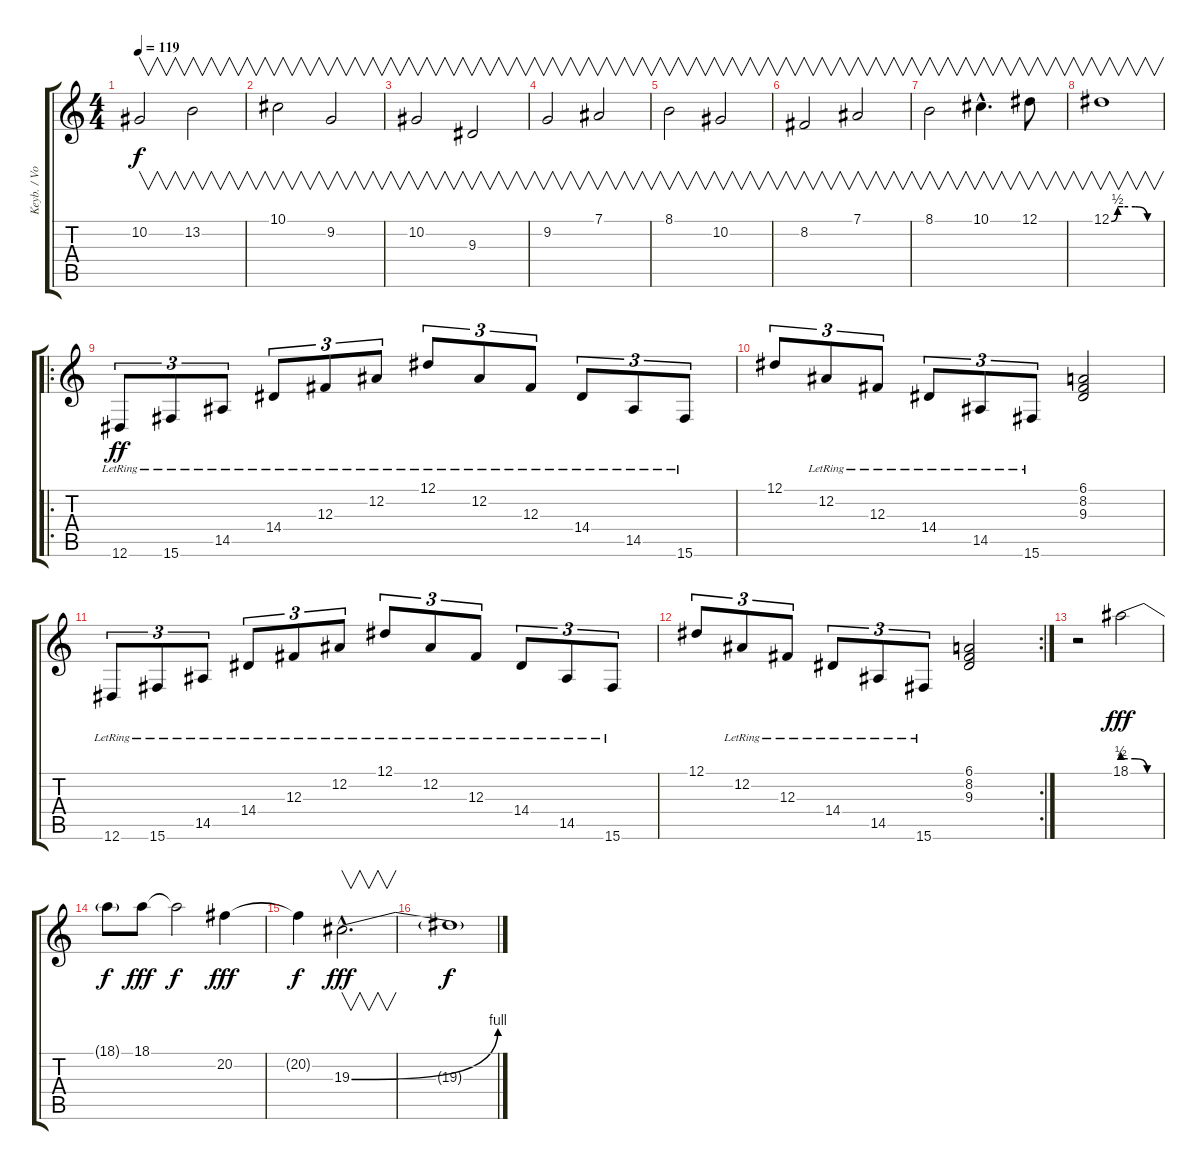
\track ("Keyb. / Voice" "Keyb. / Vo") {instrument lead2sawtooth}
\staff {score tabs}
\tuning (Eb4 Bb3 Gb3 Db3 Ab2 Eb2) {hide}
\ts (4 4)
\tempo 119
\clef g2
\ks c
10.2.2{v dy f} 13.2.2{v} |
10.1.2{v} 9.2.2{v} |
10.2.2{v} 9.3.2{v} |
9.2.2{v} 7.1.2{v} |
8.1.2{v} 10.2.2{v} |
8.2.2{v} 7.1.2{v} |
8.1.2{v} 10.1{hac}.4{v d} 12.1.8{v} |
12.1{be (custom 0 0 8 2 15 2 30 2 45 0 60 0)}.1{v} |
\ro
12.6{lr}.8{tu (3 2) dy ff instrument harpsichord} 15.6{lr}.8{tu (3 2)} 14.5{lr}.8{tu (3 2)} 14.4{lr}.8{tu (3 2)} 12.3{lr}.8{tu (3 2)} 12.2{lr}.8{tu (3 2)} 12.1{lr}.8{tu (3 2)} 12.2{lr}.8{tu (3 2)} 12.3{lr}.8{tu (3 2)} 14.4{lr}.8{tu (3 2)} 14.5{lr}.8{tu (3 2)} 15.6{lr}.8{tu (3 2)} |
12.1.8{tu (3 2) instrument harpsichord} 12.2{lr}.8{tu (3 2)} 12.3{lr}.8{tu (3 2)} 14.4{lr}.8{tu (3 2)} 14.5{lr}.8{tu (3 2)} 15.6{lr}.8{tu (3 2)} (6.1 8.2 9.3).2 |
12.6{lr}.8{tu (3 2) instrument harpsichord} 15.6{lr}.8{tu (3 2)} 14.5{lr}.8{tu (3 2)} 14.4{lr}.8{tu (3 2)} 12.3{lr}.8{tu (3 2)} 12.2{lr}.8{tu (3 2)} 12.1{lr}.8{tu (3 2)} 12.2{lr}.8{tu (3 2)} 12.3{lr}.8{tu (3 2)} 14.4{lr}.8{tu (3 2)} 14.5{lr}.8{tu (3 2)} 15.6{lr}.8{tu (3 2)} |
\rc 2
12.1.8{tu (3 2) instrument harpsichord} 12.2{lr}.8{tu (3 2)} 12.3{lr}.8{tu (3 2)} 14.4{lr}.8{tu (3 2)} 14.5{lr}.8{tu (3 2)} 15.6{lr}.8{tu (3 2)} (6.1 8.2 9.3).2 |
r.2{instrument lead2sawtooth} 18.1{be (custom 0 2 20 2 40 0 60 0)}.2{dy fff} |
18.1{t}.8{dy f} 18.1.8{dy fff} 18.1{t}.2{dy f} 20.2.4{dy fff} |
20.2{t}.4{dy f} 19.3{be (bend 0 0 60 4) hac}.2{v d dy fff} |
19.3{t}.1{dy f}
